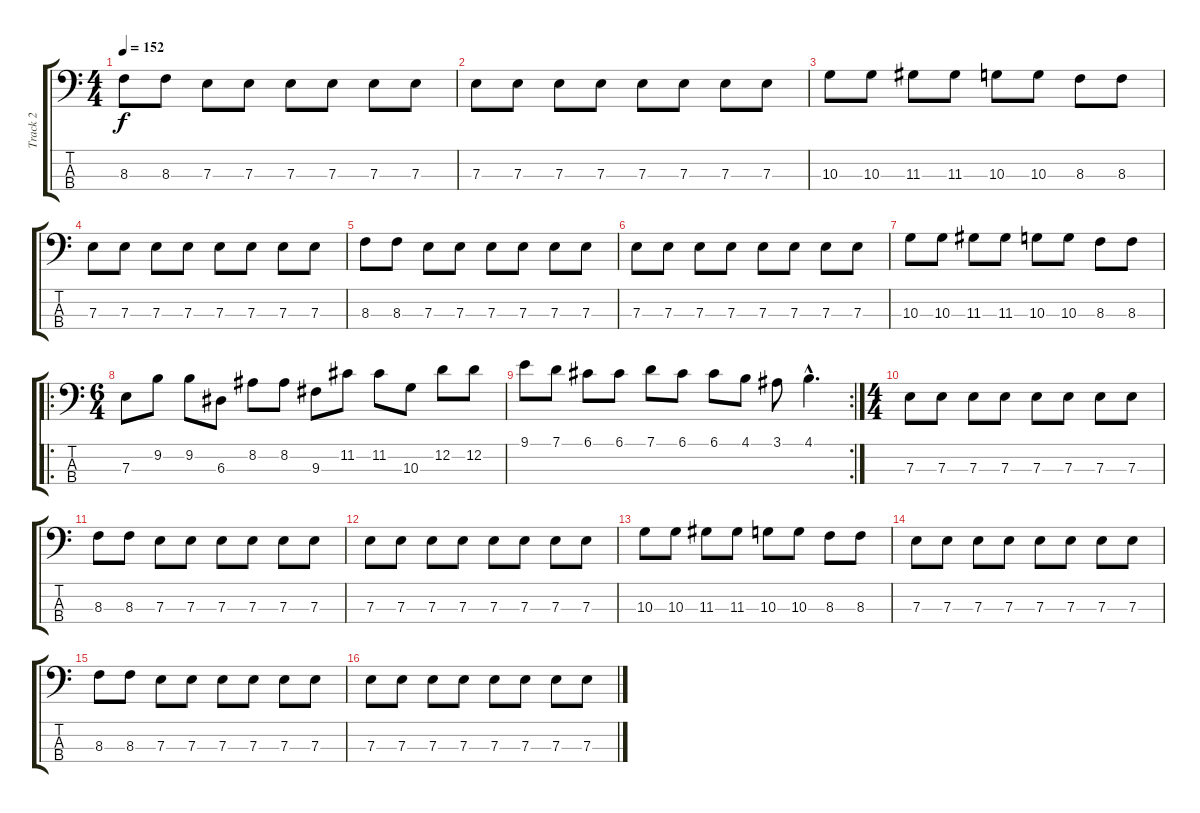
\track ("Track 2" "Track 2") {instrument electricbassfinger}
\staff {score tabs}
\tuning (G2 D2 A1 E1) {hide}
\ts (4 4)
\tempo 152
\clef f4
\ks c
8.3.8{dy f} 8.3.8 7.3.8 7.3.8 7.3.8 7.3.8 7.3.8 7.3.8 |
7.3.8 7.3.8 7.3.8 7.3.8 7.3.8 7.3.8 7.3.8 7.3.8 |
10.3.8 10.3.8 11.3.8 11.3.8 10.3.8 10.3.8 8.3.8 8.3.8 |
7.3.8 7.3.8 7.3.8 7.3.8 7.3.8 7.3.8 7.3.8 7.3.8 |
8.3.8 8.3.8 7.3.8 7.3.8 7.3.8 7.3.8 7.3.8 7.3.8 |
7.3.8 7.3.8 7.3.8 7.3.8 7.3.8 7.3.8 7.3.8 7.3.8 |
10.3.8 10.3.8 11.3.8 11.3.8 10.3.8 10.3.8 8.3.8 8.3.8 |
\ro
\ts (6 4)
7.3.8 9.2.8 9.2.8 6.3.8 8.2.8 8.2.8 9.3.8 11.2.8 11.2.8 10.3.8 12.2.8 12.2.8 |
\rc 2
9.1.8 7.1.8 6.1.8 6.1.8 7.1.8 6.1.8 6.1.8 4.1.8 3.1.8 4.1{hac}.4{d} |
\ts (4 4)
7.3.8 7.3.8 7.3.8 7.3.8 7.3.8 7.3.8 7.3.8 7.3.8 |
8.3.8 8.3.8 7.3.8 7.3.8 7.3.8 7.3.8 7.3.8 7.3.8 |
7.3.8 7.3.8 7.3.8 7.3.8 7.3.8 7.3.8 7.3.8 7.3.8 |
10.3.8 10.3.8 11.3.8 11.3.8 10.3.8 10.3.8 8.3.8 8.3.8 |
7.3.8 7.3.8 7.3.8 7.3.8 7.3.8 7.3.8 7.3.8 7.3.8 |
8.3.8 8.3.8 7.3.8 7.3.8 7.3.8 7.3.8 7.3.8 7.3.8 |
7.3.8 7.3.8 7.3.8 7.3.8 7.3.8 7.3.8 7.3.8 7.3.8
